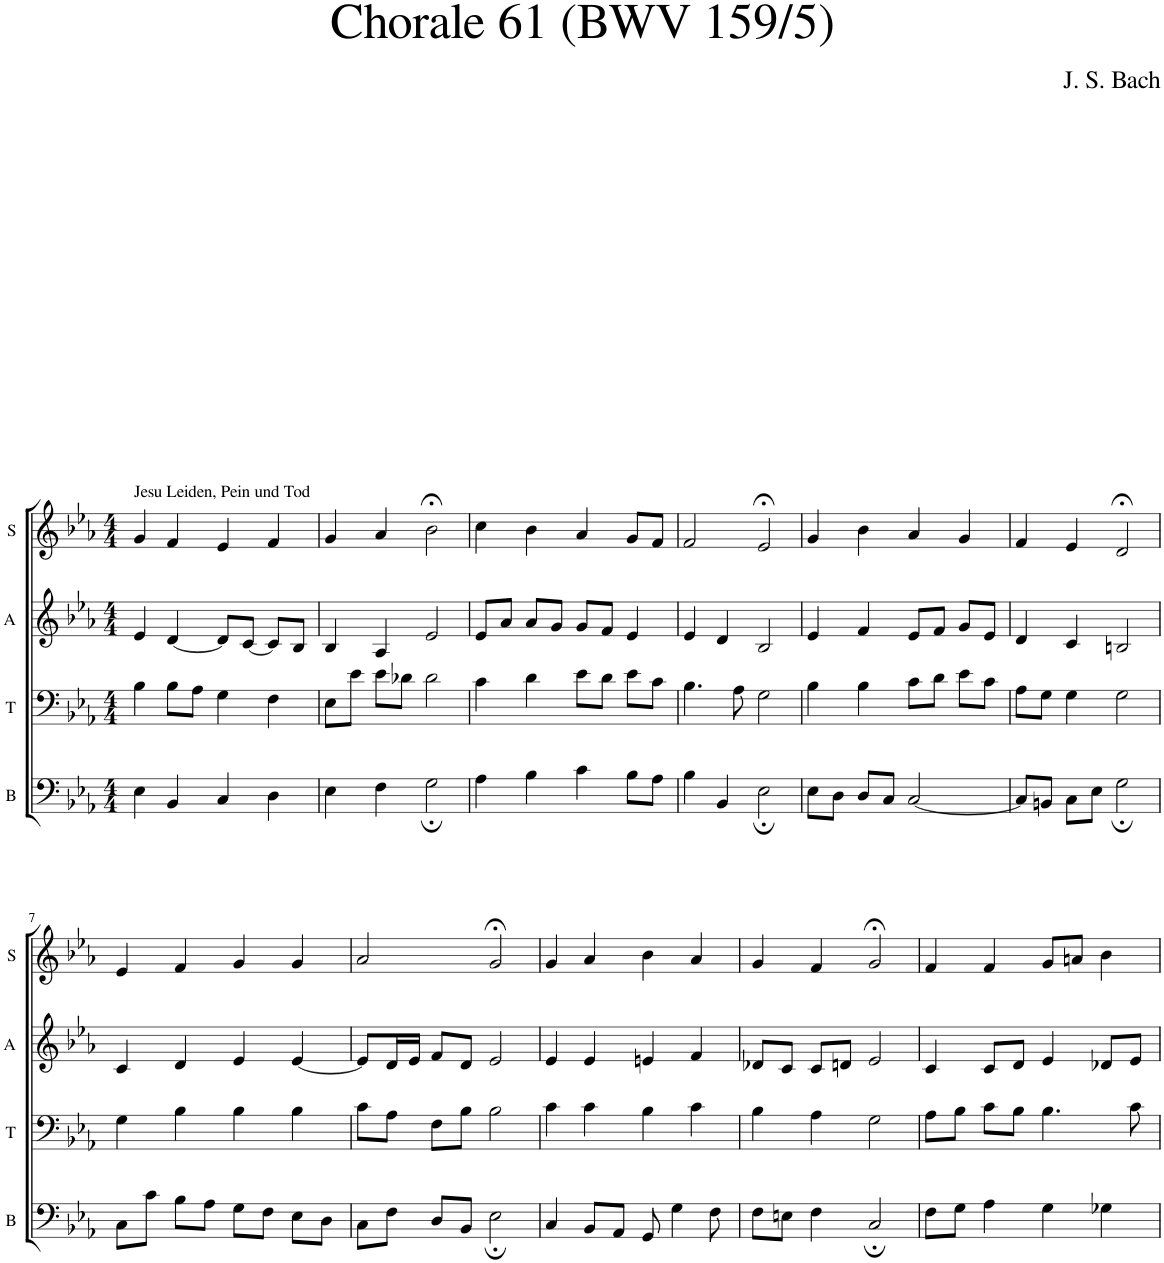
**kern	**kern	**kern	**kern
*part4	*part3	*part2	*part1
*staff4	*staff3	*staff2	*staff1
*I"B	*I"T	*I"A	*I"S
*I'B	*I'T	*I'A	*I'S
*clefF4	*clefF4	*clefG2	*clefG2
*k[b-e-a-]	*k[b-e-a-]	*k[b-e-a-]	*k[b-e-a-]
*M4/4	*M4/4	*M4/4	*M4/4
=1	=1	=1	=1
!	!	!	!LO:TX:a:t=Jesu Leiden, Pein und Tod
4E-\	4B-\	4e-/	4g/
4BB-/	8B-\L	[4d/	4f/
.	8A-\J	.	.
4C/	4G\	8d/L]	4e-/
.	.	[8c/J	.
4D\	4F\	8c/L]	4f/
.	.	8B-/J	.
=2	=2	=2	=2
4E-\	8E-\L	4B-/	4g/
.	8e-\J	.	.
4F\	8e-\L	4A-/	4a-/
.	8d-X\J	.	.
2G;\	2d-\	2e-/	2b-;<\
=3	=3	=3	=3
4A-\	4c\	8e-/L	4cc\
.	.	8a-/J	.
4B-\	4d\	8a-/L	4b-\
.	.	8g/J	.
4c\	8e-\L	8g/L	4a-/
.	8d\J	8f/J	.
8B-\L	8e-\L	4e-/	8g/L
8A-\J	8c\J	.	8f/J
=4	=4	=4	=4
4B-\	4.B-\	4e-/	2f/
4BB-/	.	4d/	.
.	8A-\	.	.
2E-;\	2G\	2B-/	2e-;</
=5	=5	=5	=5
8E-\L	4B-\	4e-/	4g/
8D\J	.	.	.
8D/L	4B-\	4f/	4b-\
8C/J	.	.	.
[2C/	8c\L	8e-/L	4a-/
.	8d\J	8f/J	.
.	8e-\L	8g/L	4g/
.	8c\J	8e-/J	.
=6	=6	=6	=6
8C/L]	8A-\L	4d/	4f/
8BBn/J	8G\J	.	.
8C\L	4G\	4c/	4e-/
8E-\J	.	.	.
2G;\	2G\	2Bn/	2d;</
!!LO:LB:g=z
=7	=7	=7	=7
8C\L	4G\	4c/	4e-/
8c\J	.	.	.
8B-\L	4B-\	4d/	4f/
8A-\J	.	.	.
8G\L	4B-\	4e-/	4g/
8F\J	.	.	.
8E-\L	4B-\	[4e-/	4g/
8D\J	.	.	.
=8	=8	=8	=8
8C\L	8c\L	8e-/L]	2a-/
8F\J	8A-\J	16d/L	.
.	.	16e-/JJ	.
8D/L	8F\L	8f/L	.
8BB-/J	8B-\J	8d/J	.
2E-;\	2B-\	2e-/	2g;</
=9	=9	=9	=9
4C/	4c\	4e-/	4g/
8BB-/L	4c\	4e-/	4a-/
8AA-/J	.	.	.
8GG/	4B-\	4en/	4b-\
4G\	.	.	.
.	4c\	4f/	4a-/
8F\	.	.	.
=10	=10	=10	=10
8F\L	4B-\	8d-X/L	4g/
8En\J	.	8c/J	.
4F\	4A-\	8c/L	4f/
.	.	8dn/J	.
2C;/	2G\	2e-/	2g;</
=11	=11	=11	=11
8F\L	8A-\L	4c/	4f/
8G\J	8B-\J	.	.
4A-\	8c\L	8c/L	4f/
.	8B-\J	8d/J	.
4G\	4.B-\	4e-/	8g/L
.	.	.	8an/J
4G-X\	.	8d-X/L	4b-\
.	8c\	8e-/J	.
=	=	=	=
*-	*-	*-	*-
